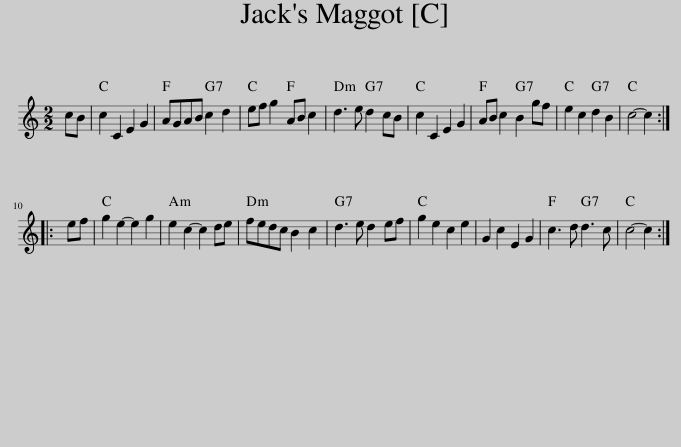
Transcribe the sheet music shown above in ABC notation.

X:1
L:1/8
M:2/2
I:linebreak $
K:C
V:1 treble
V:1
 cB | c2 C2 E2 G2 | AGAB c2 d2 | ef g2 AB c2 | d3 e d2 cB | %5
 c2 C2 E2 G2 | AB c2 B2 gf | e2 c2 d2 B2 | c4- c2 ::$ ef | %10
 g2 e2- e2 g2 | e2 c2- c2 de | fedc B2 c2 | d3 e d2 ef | g2 e2 c2 e2 | %15
 G2 c2 E2 G2 | c3 d d3 c | c4- c2 :| %18
